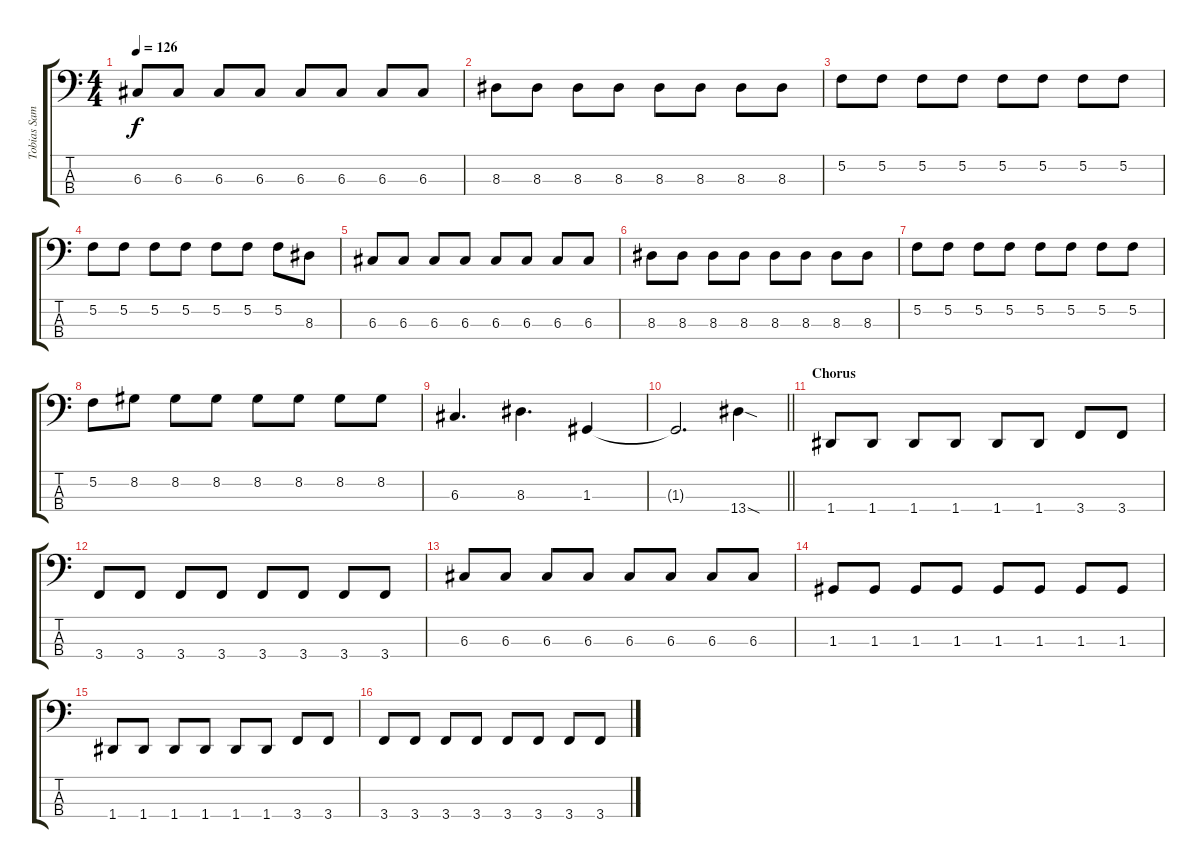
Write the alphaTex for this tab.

\track ("Tobias Sammet - Bass" "Tobias Sam") {instrument electricbassfinger}
\staff {score tabs}
\tuning (F2 C2 G1 D1) {hide}
\ts (4 4)
\tempo 126
\clef f4
\ks c
6.3.8{dy f} 6.3.8 6.3.8 6.3.8 6.3.8 6.3.8 6.3.8 6.3.8 |
8.3.8 8.3.8 8.3.8 8.3.8 8.3.8 8.3.8 8.3.8 8.3.8 |
5.2.8 5.2.8 5.2.8 5.2.8 5.2.8 5.2.8 5.2.8 5.2.8 |
5.2.8 5.2.8 5.2.8 5.2.8 5.2.8 5.2.8 5.2.8 8.3.8 |
6.3.8 6.3.8 6.3.8 6.3.8 6.3.8 6.3.8 6.3.8 6.3.8 |
8.3.8 8.3.8 8.3.8 8.3.8 8.3.8 8.3.8 8.3.8 8.3.8 |
5.2.8 5.2.8 5.2.8 5.2.8 5.2.8 5.2.8 5.2.8 5.2.8 |
5.2.8 8.2.8 8.2.8 8.2.8 8.2.8 8.2.8 8.2.8 8.2.8 |
6.3.4{d} 8.3.4{d} 1.3.4 |
\barLineRight lightlight
1.3{t}.2{d} 13.4{sod}.4 |
\section ("" "Chorus")
1.4.8 1.4.8 1.4.8 1.4.8 1.4.8 1.4.8 3.4.8 3.4.8 |
3.4.8 3.4.8 3.4.8 3.4.8 3.4.8 3.4.8 3.4.8 3.4.8 |
6.3.8 6.3.8 6.3.8 6.3.8 6.3.8 6.3.8 6.3.8 6.3.8 |
1.3.8 1.3.8 1.3.8 1.3.8 1.3.8 1.3.8 1.3.8 1.3.8 |
1.4.8 1.4.8 1.4.8 1.4.8 1.4.8 1.4.8 3.4.8 3.4.8 |
3.4.8 3.4.8 3.4.8 3.4.8 3.4.8 3.4.8 3.4.8 3.4.8
